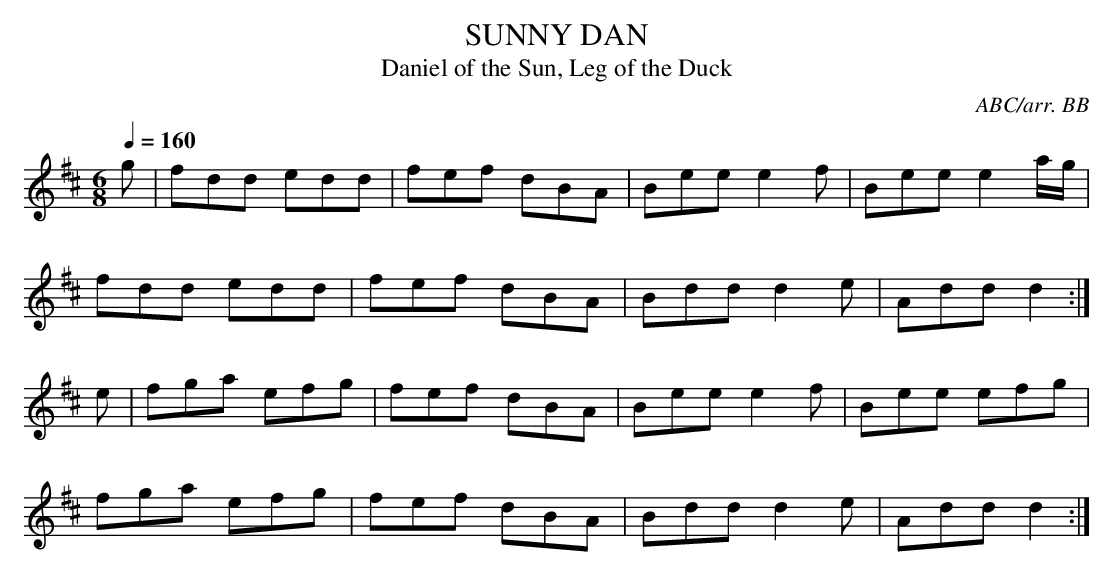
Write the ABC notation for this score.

X:1
T:SUNNY DAN
T:Daniel of the Sun, Leg of the Duck
C:ABC/arr. BB
Q:1/4=160
L:1/8
M:6/8
K:D % source key = C
g|fdd edd|fef dBA|Bee e2f|Bee e2a/g/|
fdd edd|fef dBA|Bdd d2e|Add d2 :|
e|fga efg|fef dBA|Bee e2f|Bee efg|
fga efg|fef dBA|Bdd d2e|Add d2 :|
